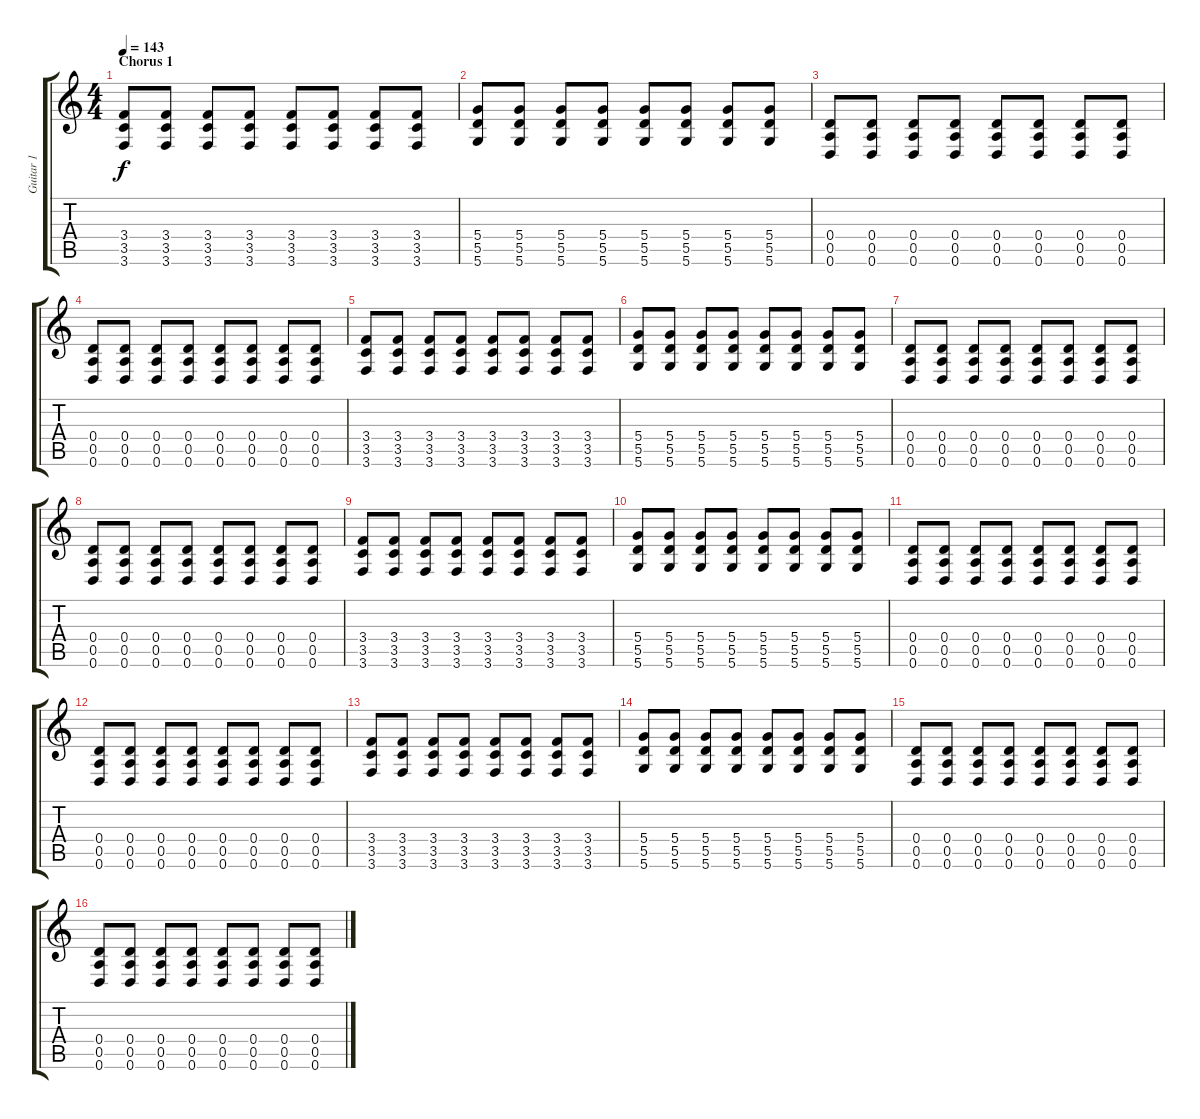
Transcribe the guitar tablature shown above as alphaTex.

\track ("Guitar 1" "Guitar 1") {instrument overdrivenguitar}
\staff {score tabs}
\tuning (E4 B3 G3 D3 A2 D2) {hide}
\ts (4 4)
\section ("" "Chorus 1")
\tempo 143
\clef g2
\ks c
(3.4 3.5 3.6).8{dy f volume 10 instrument overdrivenguitar} (3.4 3.5 3.6).8 (3.4 3.5 3.6).8 (3.4 3.5 3.6).8 (3.4 3.5 3.6).8 (3.4 3.5 3.6).8 (3.4 3.5 3.6).8 (3.4 3.5 3.6).8 |
(5.4 5.5 5.6).8 (5.4 5.5 5.6).8 (5.4 5.5 5.6).8 (5.4 5.5 5.6).8 (5.4 5.5 5.6).8 (5.4 5.5 5.6).8 (5.4 5.5 5.6).8 (5.4 5.5 5.6).8 |
(0.4 0.5 0.6).8 (0.4 0.5 0.6).8 (0.4 0.5 0.6).8 (0.4 0.5 0.6).8 (0.4 0.5 0.6).8 (0.4 0.5 0.6).8 (0.4 0.5 0.6).8 (0.4 0.5 0.6).8 |
(0.4 0.5 0.6).8 (0.4 0.5 0.6).8 (0.4 0.5 0.6).8 (0.4 0.5 0.6).8 (0.4 0.5 0.6).8 (0.4 0.5 0.6).8 (0.4 0.5 0.6).8 (0.4 0.5 0.6).8 |
(3.4 3.5 3.6).8{volume 10 instrument overdrivenguitar} (3.4 3.5 3.6).8 (3.4 3.5 3.6).8 (3.4 3.5 3.6).8 (3.4 3.5 3.6).8 (3.4 3.5 3.6).8 (3.4 3.5 3.6).8 (3.4 3.5 3.6).8 |
(5.4 5.5 5.6).8 (5.4 5.5 5.6).8 (5.4 5.5 5.6).8 (5.4 5.5 5.6).8 (5.4 5.5 5.6).8 (5.4 5.5 5.6).8 (5.4 5.5 5.6).8 (5.4 5.5 5.6).8 |
(0.4 0.5 0.6).8 (0.4 0.5 0.6).8 (0.4 0.5 0.6).8 (0.4 0.5 0.6).8 (0.4 0.5 0.6).8 (0.4 0.5 0.6).8 (0.4 0.5 0.6).8 (0.4 0.5 0.6).8 |
(0.4 0.5 0.6).8 (0.4 0.5 0.6).8 (0.4 0.5 0.6).8 (0.4 0.5 0.6).8 (0.4 0.5 0.6).8 (0.4 0.5 0.6).8 (0.4 0.5 0.6).8 (0.4 0.5 0.6).8 |
(3.4 3.5 3.6).8{volume 10 instrument overdrivenguitar} (3.4 3.5 3.6).8 (3.4 3.5 3.6).8 (3.4 3.5 3.6).8 (3.4 3.5 3.6).8 (3.4 3.5 3.6).8 (3.4 3.5 3.6).8 (3.4 3.5 3.6).8 |
(5.4 5.5 5.6).8 (5.4 5.5 5.6).8 (5.4 5.5 5.6).8 (5.4 5.5 5.6).8 (5.4 5.5 5.6).8 (5.4 5.5 5.6).8 (5.4 5.5 5.6).8 (5.4 5.5 5.6).8 |
(0.4 0.5 0.6).8 (0.4 0.5 0.6).8 (0.4 0.5 0.6).8 (0.4 0.5 0.6).8 (0.4 0.5 0.6).8 (0.4 0.5 0.6).8 (0.4 0.5 0.6).8 (0.4 0.5 0.6).8 |
(0.4 0.5 0.6).8 (0.4 0.5 0.6).8 (0.4 0.5 0.6).8 (0.4 0.5 0.6).8 (0.4 0.5 0.6).8 (0.4 0.5 0.6).8 (0.4 0.5 0.6).8 (0.4 0.5 0.6).8 |
(3.4 3.5 3.6).8{volume 10 instrument overdrivenguitar} (3.4 3.5 3.6).8 (3.4 3.5 3.6).8 (3.4 3.5 3.6).8 (3.4 3.5 3.6).8 (3.4 3.5 3.6).8 (3.4 3.5 3.6).8 (3.4 3.5 3.6).8 |
(5.4 5.5 5.6).8 (5.4 5.5 5.6).8 (5.4 5.5 5.6).8 (5.4 5.5 5.6).8 (5.4 5.5 5.6).8 (5.4 5.5 5.6).8 (5.4 5.5 5.6).8 (5.4 5.5 5.6).8 |
(0.4 0.5 0.6).8 (0.4 0.5 0.6).8 (0.4 0.5 0.6).8 (0.4 0.5 0.6).8 (0.4 0.5 0.6).8 (0.4 0.5 0.6).8 (0.4 0.5 0.6).8 (0.4 0.5 0.6).8 |
(0.4 0.5 0.6).8 (0.4 0.5 0.6).8 (0.4 0.5 0.6).8 (0.4 0.5 0.6).8 (0.4 0.5 0.6).8 (0.4 0.5 0.6).8 (0.4 0.5 0.6).8 (0.4 0.5 0.6).8
